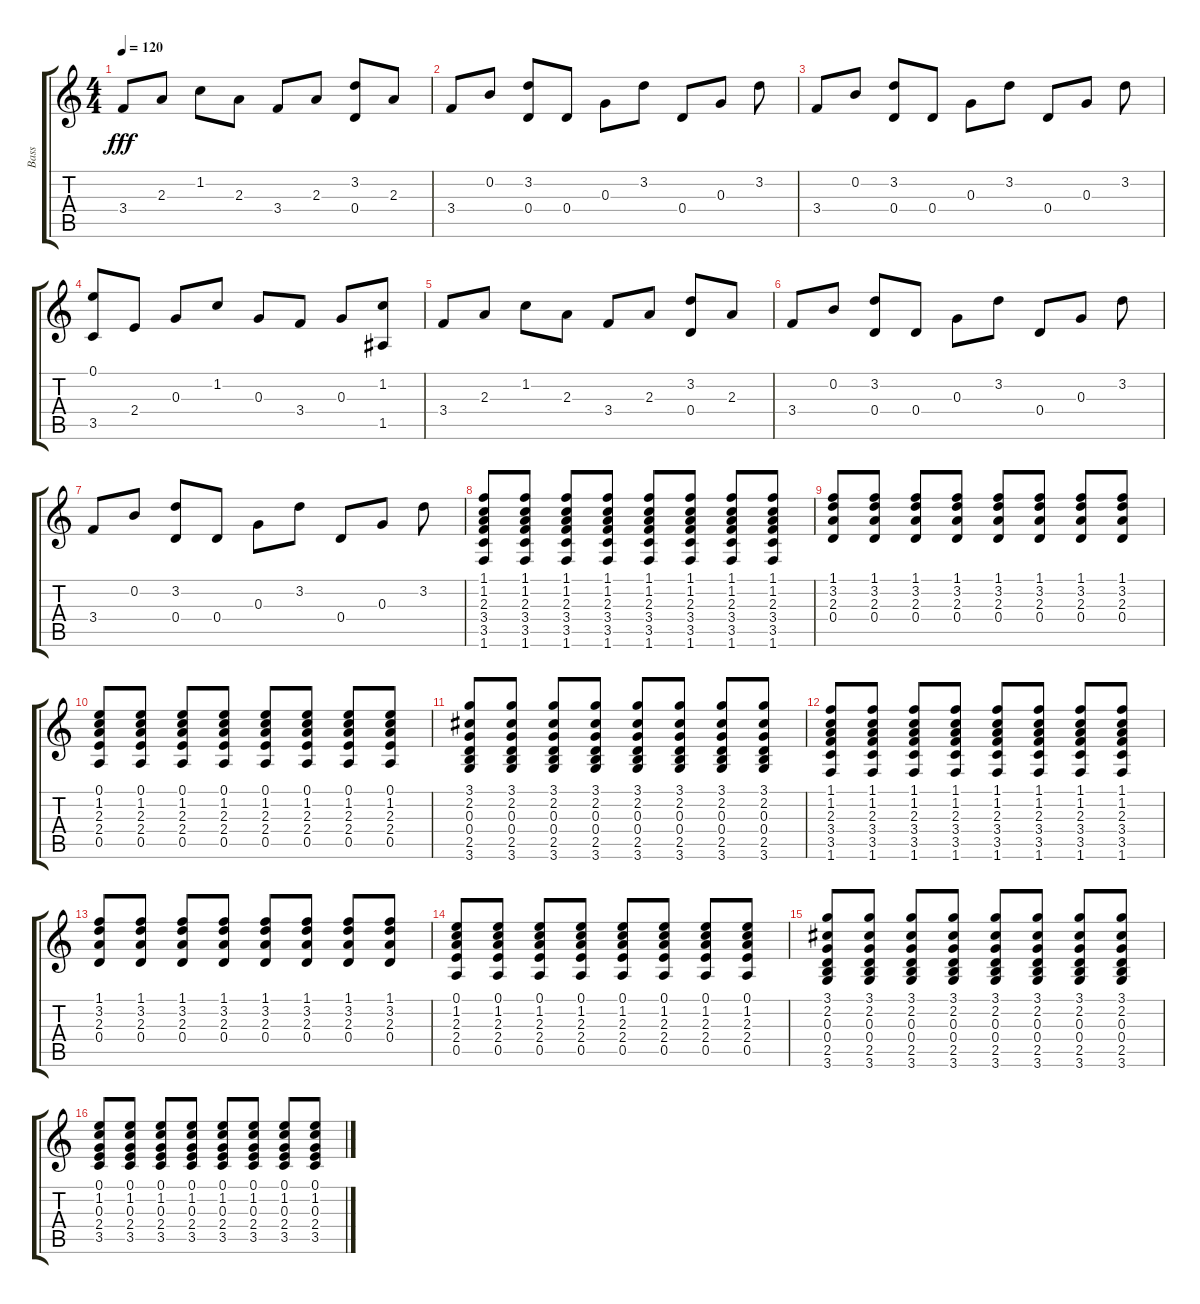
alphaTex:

\track ("Bass" "Bass") {instrument fretlessbass}
\staff {score tabs}
\tuning (E4 B3 G3 D3 A2 E2) {hide}
\ts (4 4)
\tempo 120
\clef g2
\ks c
3.4.8{dy fff} 2.3.8 1.2.8 2.3.8 3.4.8 2.3.8 (3.2 0.4).8 2.3.8 |
3.4.8 0.2.8 (3.2 0.4).8 0.4.8 0.3.8 3.2.8 0.4.8 0.3.8 3.2.8 |
3.4.8 0.2.8 (3.2 0.4).8 0.4.8 0.3.8 3.2.8 0.4.8 0.3.8 3.2.8 |
(0.1 3.5).8 2.4.8 0.3.8 1.2.8 0.3.8 3.4.8 0.3.8 (1.2 1.5).8 |
3.4.8 2.3.8 1.2.8 2.3.8 3.4.8 2.3.8 (3.2 0.4).8 2.3.8 |
3.4.8 0.2.8 (3.2 0.4).8 0.4.8 0.3.8 3.2.8 0.4.8 0.3.8 3.2.8 |
3.4.8 0.2.8 (3.2 0.4).8 0.4.8 0.3.8 3.2.8 0.4.8 0.3.8 3.2.8 |
(1.1 1.2 2.3 3.4 3.5 1.6).8 (1.1 1.2 2.3 3.4 3.5 1.6).8 (1.1 1.2 2.3 3.4 3.5 1.6).8 (1.1 1.2 2.3 3.4 3.5 1.6).8 (1.1 1.2 2.3 3.4 3.5 1.6).8 (1.1 1.2 2.3 3.4 3.5 1.6).8 (1.1 1.2 2.3 3.4 3.5 1.6).8 (1.1 1.2 2.3 3.4 3.5 1.6).8 |
(1.1 3.2 2.3 0.4).8 (1.1 3.2 2.3 0.4).8 (1.1 3.2 2.3 0.4).8 (1.1 3.2 2.3 0.4).8 (1.1 3.2 2.3 0.4).8 (1.1 3.2 2.3 0.4).8 (1.1 3.2 2.3 0.4).8 (1.1 3.2 2.3 0.4).8 |
(0.1 1.2 2.3 2.4 0.5).8 (0.1 1.2 2.3 2.4 0.5).8 (0.1 1.2 2.3 2.4 0.5).8 (0.1 1.2 2.3 2.4 0.5).8 (0.1 1.2 2.3 2.4 0.5).8 (0.1 1.2 2.3 2.4 0.5).8 (0.1 1.2 2.3 2.4 0.5).8 (0.1 1.2 2.3 2.4 0.5).8 |
(3.1 2.2 0.3 0.4 2.5 3.6).8 (3.1 2.2 0.3 0.4 2.5 3.6).8 (3.1 2.2 0.3 0.4 2.5 3.6).8 (3.1 2.2 0.3 0.4 2.5 3.6).8 (3.1 2.2 0.3 0.4 2.5 3.6).8 (3.1 2.2 0.3 0.4 2.5 3.6).8 (3.1 2.2 0.3 0.4 2.5 3.6).8 (3.1 2.2 0.3 0.4 2.5 3.6).8 |
(1.1 1.2 2.3 3.4 3.5 1.6).8 (1.1 1.2 2.3 3.4 3.5 1.6).8 (1.1 1.2 2.3 3.4 3.5 1.6).8 (1.1 1.2 2.3 3.4 3.5 1.6).8 (1.1 1.2 2.3 3.4 3.5 1.6).8 (1.1 1.2 2.3 3.4 3.5 1.6).8 (1.1 1.2 2.3 3.4 3.5 1.6).8 (1.1 1.2 2.3 3.4 3.5 1.6).8 |
(1.1 3.2 2.3 0.4).8 (1.1 3.2 2.3 0.4).8 (1.1 3.2 2.3 0.4).8 (1.1 3.2 2.3 0.4).8 (1.1 3.2 2.3 0.4).8 (1.1 3.2 2.3 0.4).8 (1.1 3.2 2.3 0.4).8 (1.1 3.2 2.3 0.4).8 |
(0.1 1.2 2.3 2.4 0.5).8 (0.1 1.2 2.3 2.4 0.5).8 (0.1 1.2 2.3 2.4 0.5).8 (0.1 1.2 2.3 2.4 0.5).8 (0.1 1.2 2.3 2.4 0.5).8 (0.1 1.2 2.3 2.4 0.5).8 (0.1 1.2 2.3 2.4 0.5).8 (0.1 1.2 2.3 2.4 0.5).8 |
(3.1 2.2 0.3 0.4 2.5 3.6).8 (3.1 2.2 0.3 0.4 2.5 3.6).8 (3.1 2.2 0.3 0.4 2.5 3.6).8 (3.1 2.2 0.3 0.4 2.5 3.6).8 (3.1 2.2 0.3 0.4 2.5 3.6).8 (3.1 2.2 0.3 0.4 2.5 3.6).8 (3.1 2.2 0.3 0.4 2.5 3.6).8 (3.1 2.2 0.3 0.4 2.5 3.6).8 |
(0.1 1.2 0.3 2.4 3.5).8 (0.1 1.2 0.3 2.4 3.5).8 (0.1 1.2 0.3 2.4 3.5).8 (0.1 1.2 0.3 2.4 3.5).8 (0.1 1.2 0.3 2.4 3.5).8 (0.1 1.2 0.3 2.4 3.5).8 (0.1 1.2 0.3 2.4 3.5).8 (0.1 1.2 0.3 2.4 3.5).8
